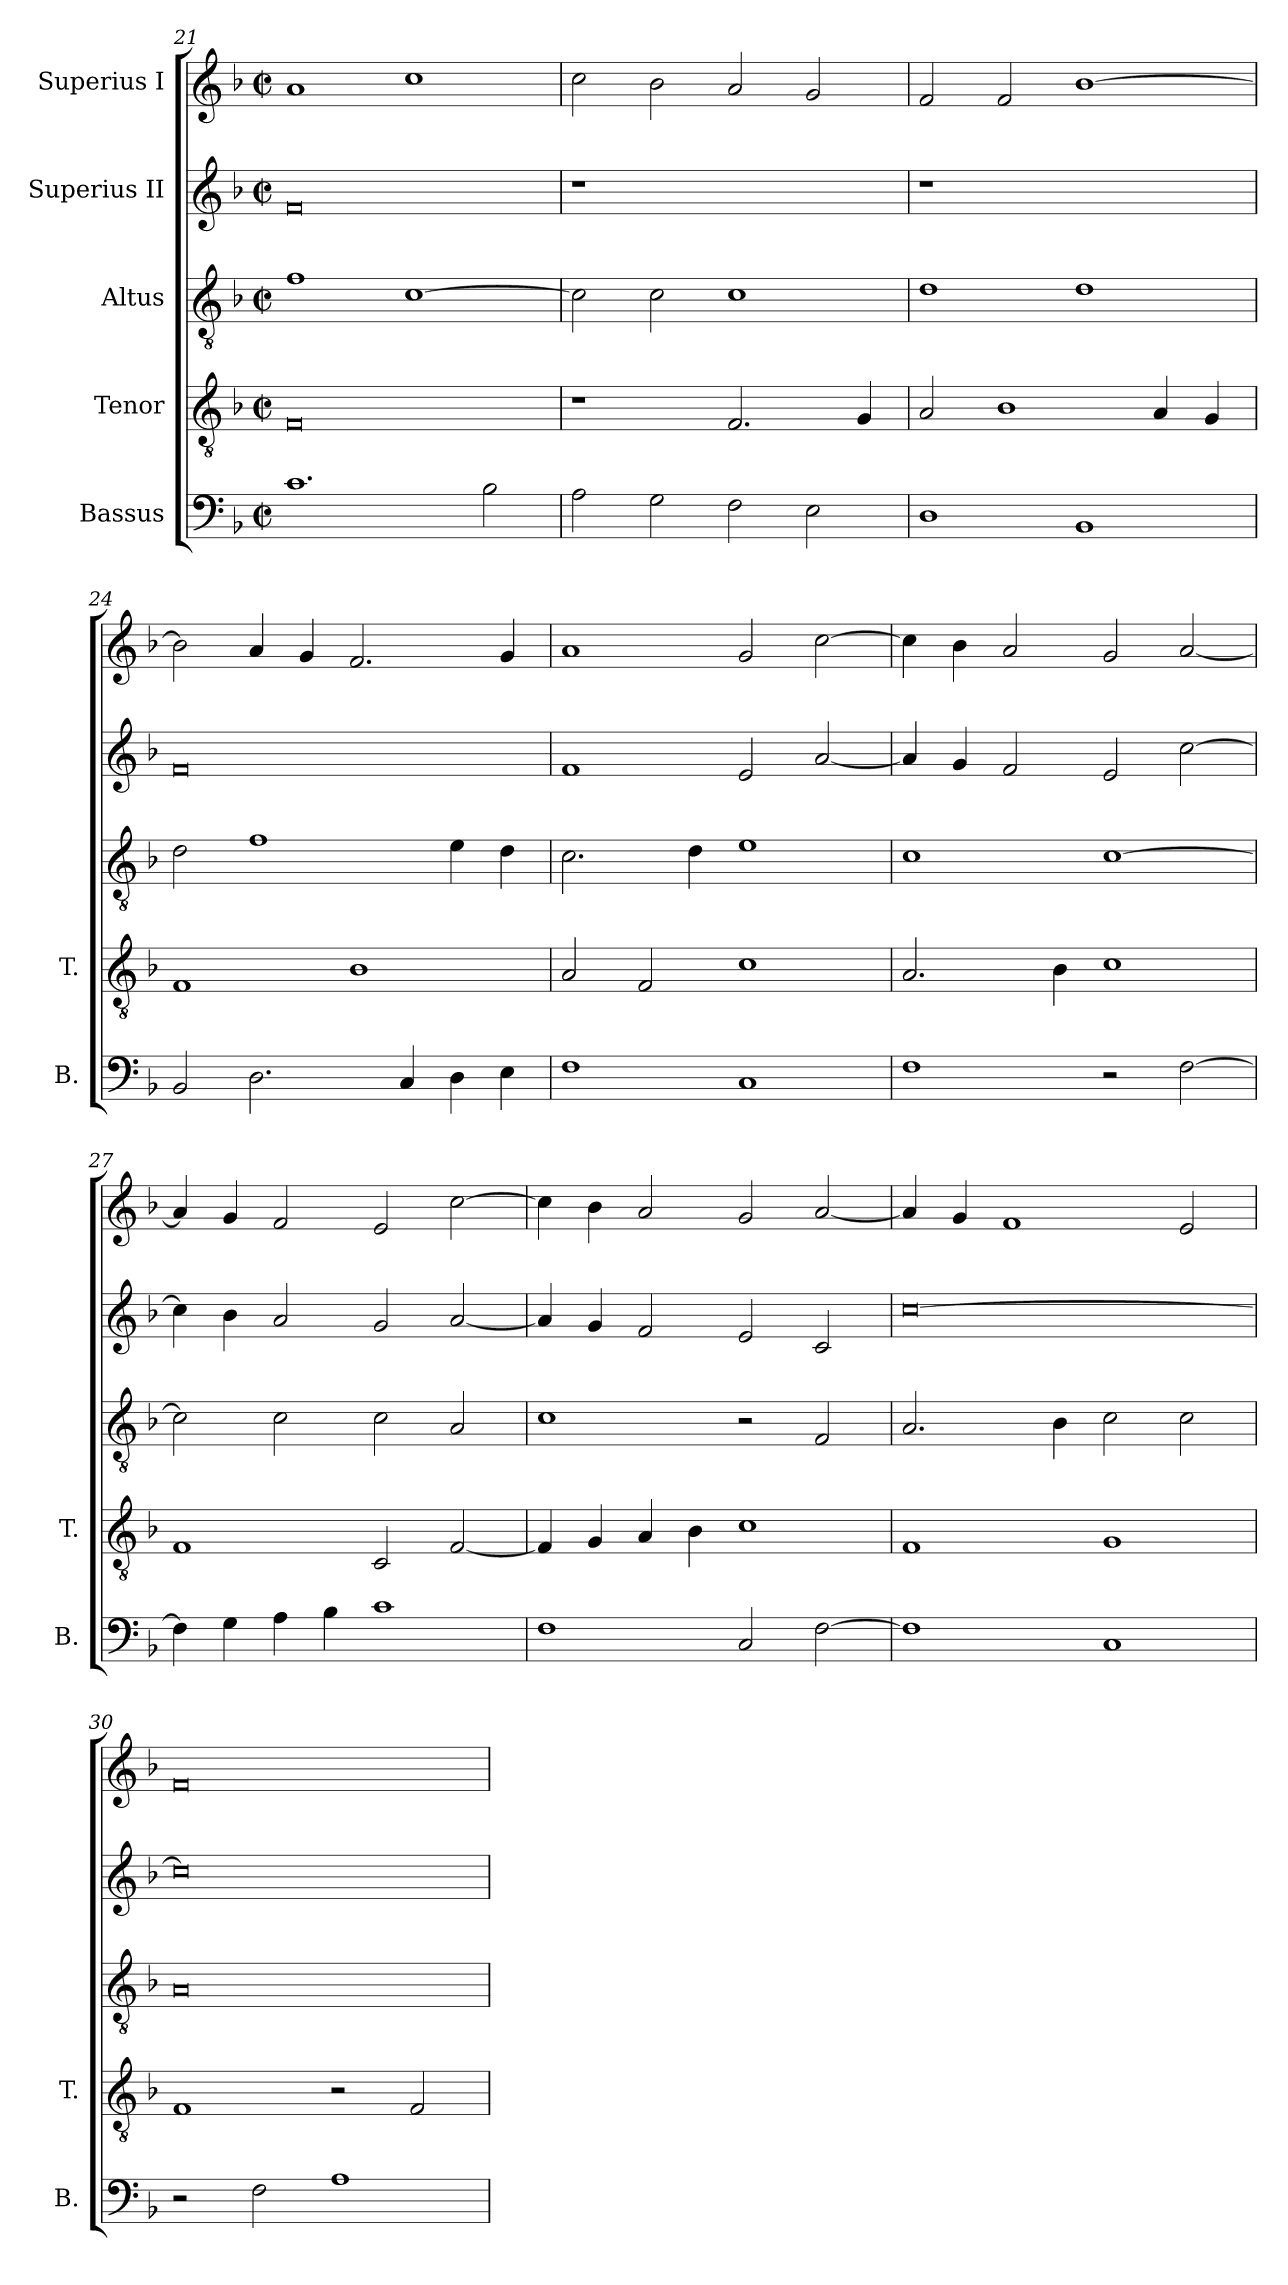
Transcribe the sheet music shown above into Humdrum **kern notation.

**kern	**kern	**kern	**kern	**kern
*part5	*part4	*part3	*part2	*part1
*staff5	*staff4	*staff3	*staff2	*staff1
*I"Bassus	*I"Tenor	*I"Altus	*I"Superius II	*I"Superius I
*I'B.	*I'T.	*	*	*
*clefF4	*clefGv2	*clefGv2	*clefG2	*clefG2
*	*ITrd7c12	*ITrd7c12	*	*
*k[b-]	*k[b-]	*k[b-]	*k[b-]	*k[b-]
*F:	*F:	*F:	*F:	*F:
*M2/2	*M2/2	*M2/2	*M2/2	*M2/2
*met(c|)	*met(c|)	*met(c|)	*met(c|)	*met(c|)
=21	=21	=21	=21	=21
1.ci	0FFi	1Fi	0fi	1ai
.	.	[>1Ci	.	1cci
2B-i\	.	.	.	.
!!LO:PB:g=z
=22	=22	=22	=22	=22
!	!	!	!LO:N:vis=1	!
2Ai\	1r	2Ci\]	1r	2cci\
2Gi\	.	2Ci\	.	2b-i\
2Fi\	2.FFi/	1Ci	1ryy	2ai/
2Ei\	.	.	.	2gi/
.	4GGi/	.	.	.
=23	=23	=23	=23	=23
!	!	!	!LO:N:vis=1	!
1Di	2AAi/	1Di	1r	2fi/
.	1BB-i	.	.	2fi/
1BB-i	.	1Di	1ryy	[>1b-i
.	4AAi/	.	.	.
.	4GGi/	.	.	.
=24	=24	=24	=24	=24
2BB-i/	1FFi	2Di\	0fi	2b-i\]
2.Di\	.	1Fi	.	4ai/
.	.	.	.	4gi/
.	1BB-i	.	.	2.fi/
4Ci/	.	.	.	.
4Di\	.	4Ei\	.	.
4Ei\	.	4Di\	.	4gi/
=25	=25	=25	=25	=25
1Fi	2AAi/	2.Ci\	1fi	1ai
.	2FFi/	.	.	.
.	.	4Di\	.	.
1Ci	1Ci	1Ei	2ei/	2gi/
.	.	.	[<2ai/	[>2cci\
=26	=26	=26	=26	=26
1Fi	2.AAi/	1Ci	4ai/]	4cci\]
.	.	.	4gi/	4b-i\
.	.	.	2fi/	2ai/
.	4BB-i\	.	.	.
2r	1Ci	[>1Ci	2ei/	2gi/
[>2Fi\	.	.	[>2cci\	[<2ai/
!!LO:LB:g=z
=27	=27	=27	=27	=27
4Fi\]	1FFi	2Ci\]	4cci\]	4ai/]
4Gi\	.	.	4b-i\	4gi/
4Ai\	.	2Ci\	2ai/	2fi/
4B-i\	.	.	.	.
1ci	2CCi/	2Ci\	2gi/	2ei/
.	[<2FFi/	2AAi/	[<2ai/	[>2cci\
=28	=28	=28	=28	=28
1Fi	4FFi/]	1Ci	4ai/]	4cci\]
.	4GGi/	.	4gi/	4b-i\
.	4AAi/	.	2fi/	2ai/
.	4BB-i\	.	.	.
2Ci/	1Ci	2r	2ei/	2gi/
[>2Fi\	.	2FFi/	2ci/	[<2ai/
=29	=29	=29	=29	=29
1Fi]	1FFi	2.AAi/	[>0cci	4ai/]
.	.	.	.	4gi/
.	.	.	.	1fi
.	.	4BB-i\	.	.
1Ci	1GGi	2Ci\	.	.
.	.	2Ci\	.	2ei/
=30	=30	=30	=30	=30
2r	1FFi	0AAi	0cci]	0fi
2Fi\	.	.	.	.
1Ai	2r	.	.	.
.	2FFi/	.	.	.
=	=	=	=	=
*-	*-	*-	*-	*-
